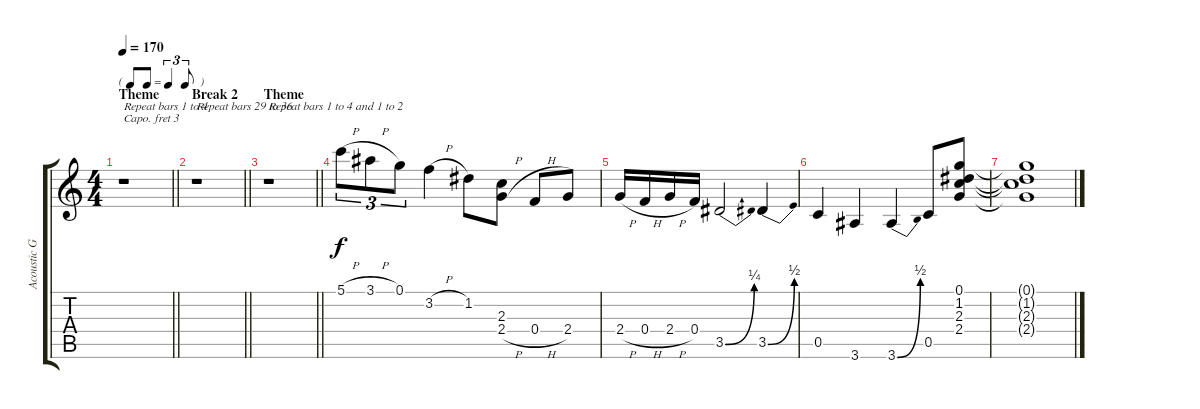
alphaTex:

\track ("Acoustic Guitar" "Acoustic G") {instrument acousticguitarsteel}
\staff {score tabs}
\capo 3
\tuning (E4 B3 G3 D3 A2 E2) {hide}
\ts (4 4)
\tf triplet8th
\section ("" "Theme")
\tempo 170
\clef g2
\barLineRight lightlight
\ks c
r.1{txt "Repeat bars 1 to 4" dy f} |
\section ("" "Break 2")
\barLineRight lightlight
r.1{txt "Repeat bars 29 to 36"} |
\section ("" "Theme")
\barLineRight lightlight
r.1{txt "Repeat bars 1 to 4 and 1 to 2"} |
5.1{h}.8{tu (3 2)} 3.1{h}.8{tu (3 2)} 0.1.8{tu (3 2)} 3.2{h}.4 1.2.8 (2.3 2.4{h}).8 0.4{h}.8 2.4.8 |
2.4{h}.16 0.4{h}.16 2.4{h}.16 0.4.16 3.5{be (bend 0 0 60 1)}.2 3.5{be (bend 0 0 60 2)}.4 |
0.5.4 3.6.4 3.6{be (bend 0 0 60 2)}.4 0.5.8 (0.1 1.2 2.3 2.4).8 |
(0.1{t} 1.2{t} 2.3{t} 2.4{t}).1
